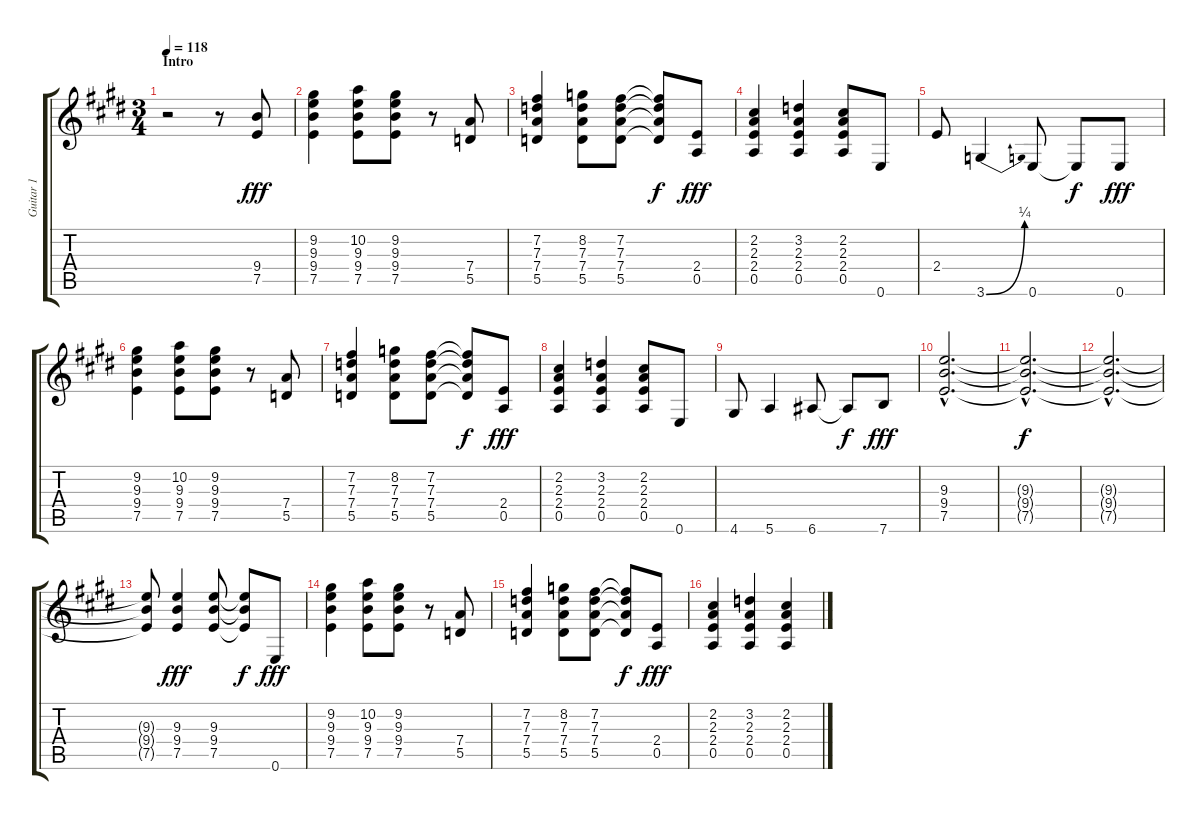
\track ("Guitar 1" "Guitar 1") {instrument distortionguitar}
\staff {score tabs}
\tuning (E4 B3 G3 D3 A2 E2) {hide}
\ts (3 4)
\section ("" "Intro")
\tempo 118
\clef g2
\ks e
r.2{dy fff instrument distortionguitar} r.8 (9.4 7.5).8 |
(9.2 9.3 9.4 7.5).4 (10.2 9.3 9.4 7.5).8 (9.2 9.3 9.4 7.5).8 r.8 (7.4 5.5).8 |
(7.2 7.3 7.4 5.5).4 (8.2 7.3 7.4 5.5).8 (7.2 7.3 7.4 5.5).8 (7.2{t} 7.3{t} 7.4{t} 5.5{t}).8{dy f} (2.4 0.5).8{dy fff} |
(2.2 2.3 2.4 0.5).4 (3.2 2.3 2.4 0.5).4 (2.2 2.3 2.4 0.5).8 0.6.8 |
2.4.8 3.6{be (bend 0 0 60 1)}.4 0.6.8 0.6{t}.8{dy f} 0.6.8{dy fff} |
(9.2 9.3 9.4 7.5).4 (10.2 9.3 9.4 7.5).8 (9.2 9.3 9.4 7.5).8 r.8 (7.4 5.5).8 |
(7.2 7.3 7.4 5.5).4 (8.2 7.3 7.4 5.5).8 (7.2 7.3 7.4 5.5).8 (7.2{t} 7.3{t} 7.4{t} 5.5{t}).8{dy f} (2.4 0.5).8{dy fff} |
(2.2 2.3 2.4 0.5).4 (3.2 2.3 2.4 0.5).4 (2.2 2.3 2.4 0.5).8 0.6.8 |
4.6.8 5.6.4 6.6.8 6.6{t}.8{dy f} 7.6.8{dy fff} |
(9.3{hac} 9.4{hac} 7.5{hac}).2{d} |
(9.3{hac t} 9.4{hac t} 7.5{hac t}).2{d dy f} |
(9.3{hac t} 9.4{hac t} 7.5{hac t}).2{d} |
(9.3{t} 9.4{t} 7.5{t}).8 (9.3 9.4 7.5).4{dy fff} (9.3 9.4 7.5).8 (9.3{t} 9.4{t} 7.5{t}).8{dy f} 0.6.8{dy fff} |
(9.2 9.3 9.4 7.5).4 (10.2 9.3 9.4 7.5).8 (9.2 9.3 9.4 7.5).8 r.8 (7.4 5.5).8 |
(7.2 7.3 7.4 5.5).4 (8.2 7.3 7.4 5.5).8 (7.2 7.3 7.4 5.5).8 (7.2{t} 7.3{t} 7.4{t} 5.5{t}).8{dy f} (2.4 0.5).8{dy fff} |
(2.2 2.3 2.4 0.5).4 (3.2 2.3 2.4 0.5).4 (2.2 2.3 2.4 0.5).4
